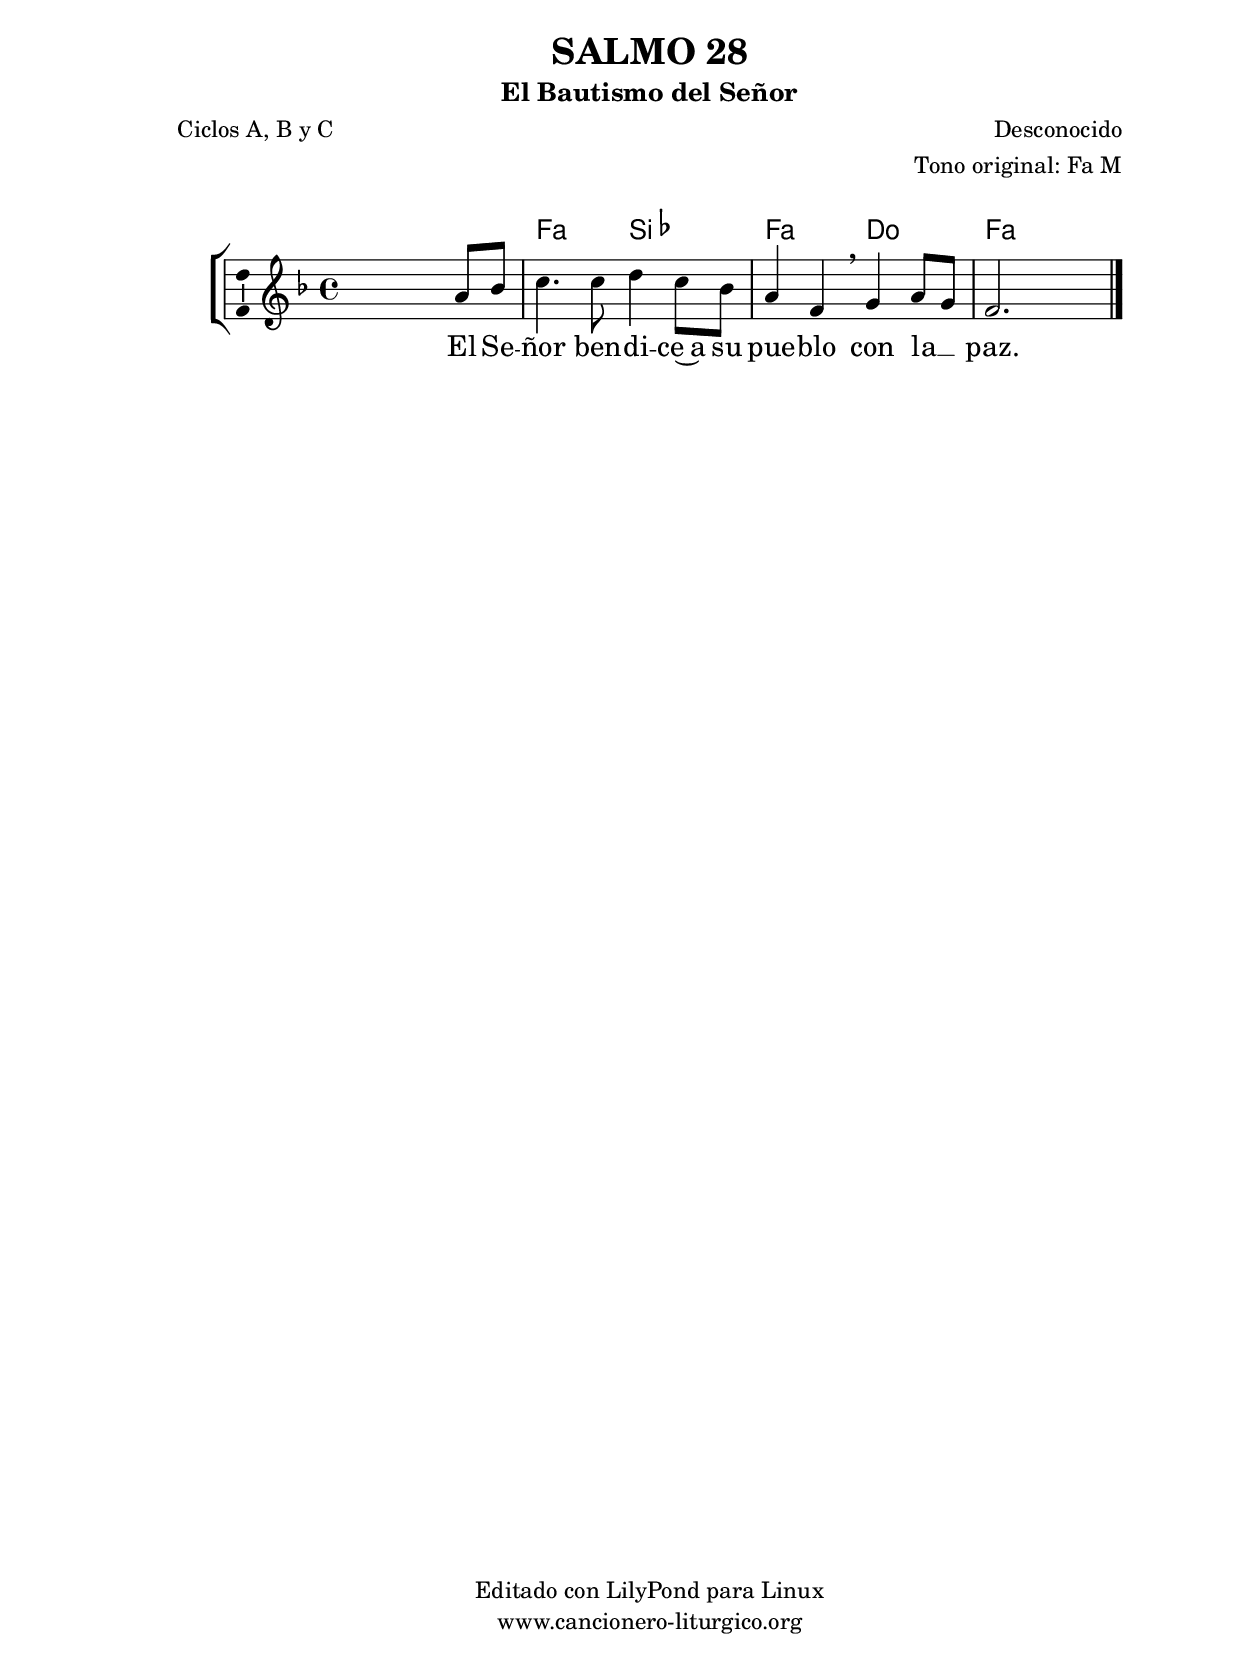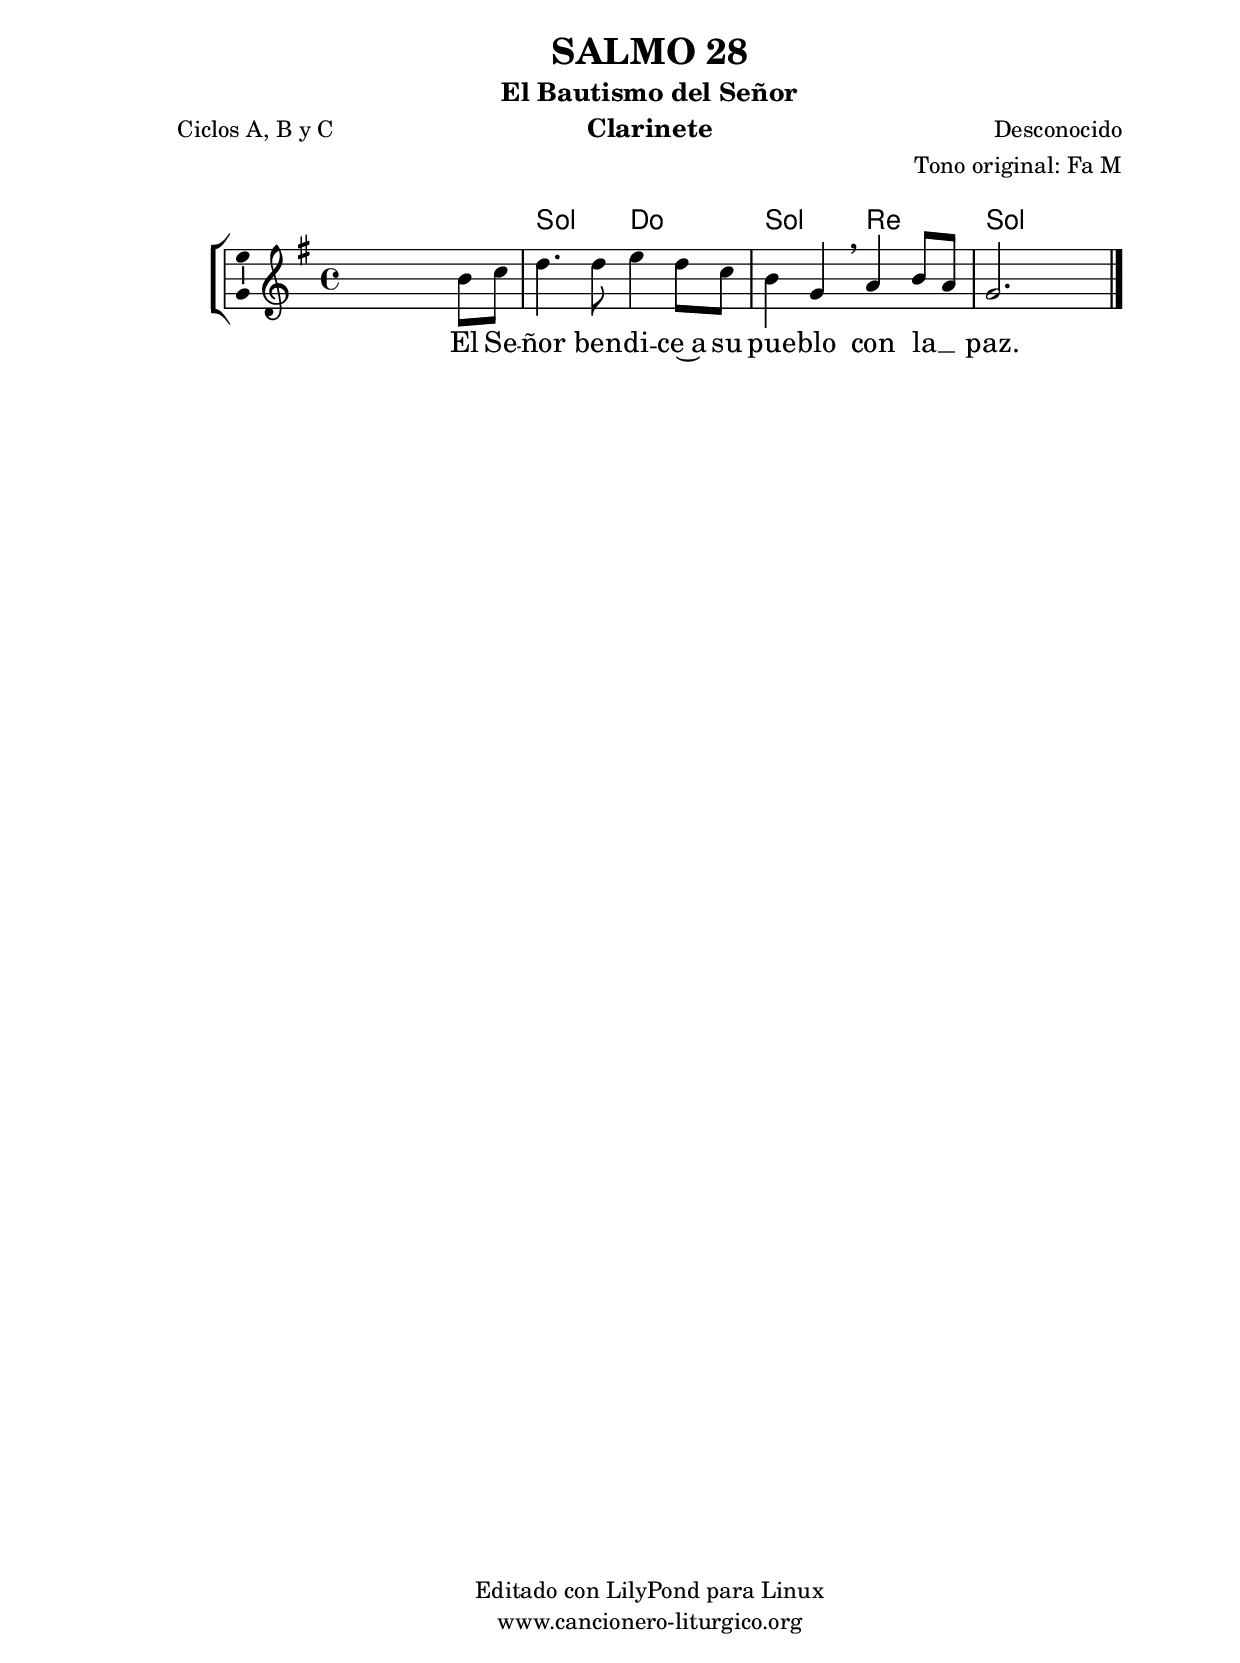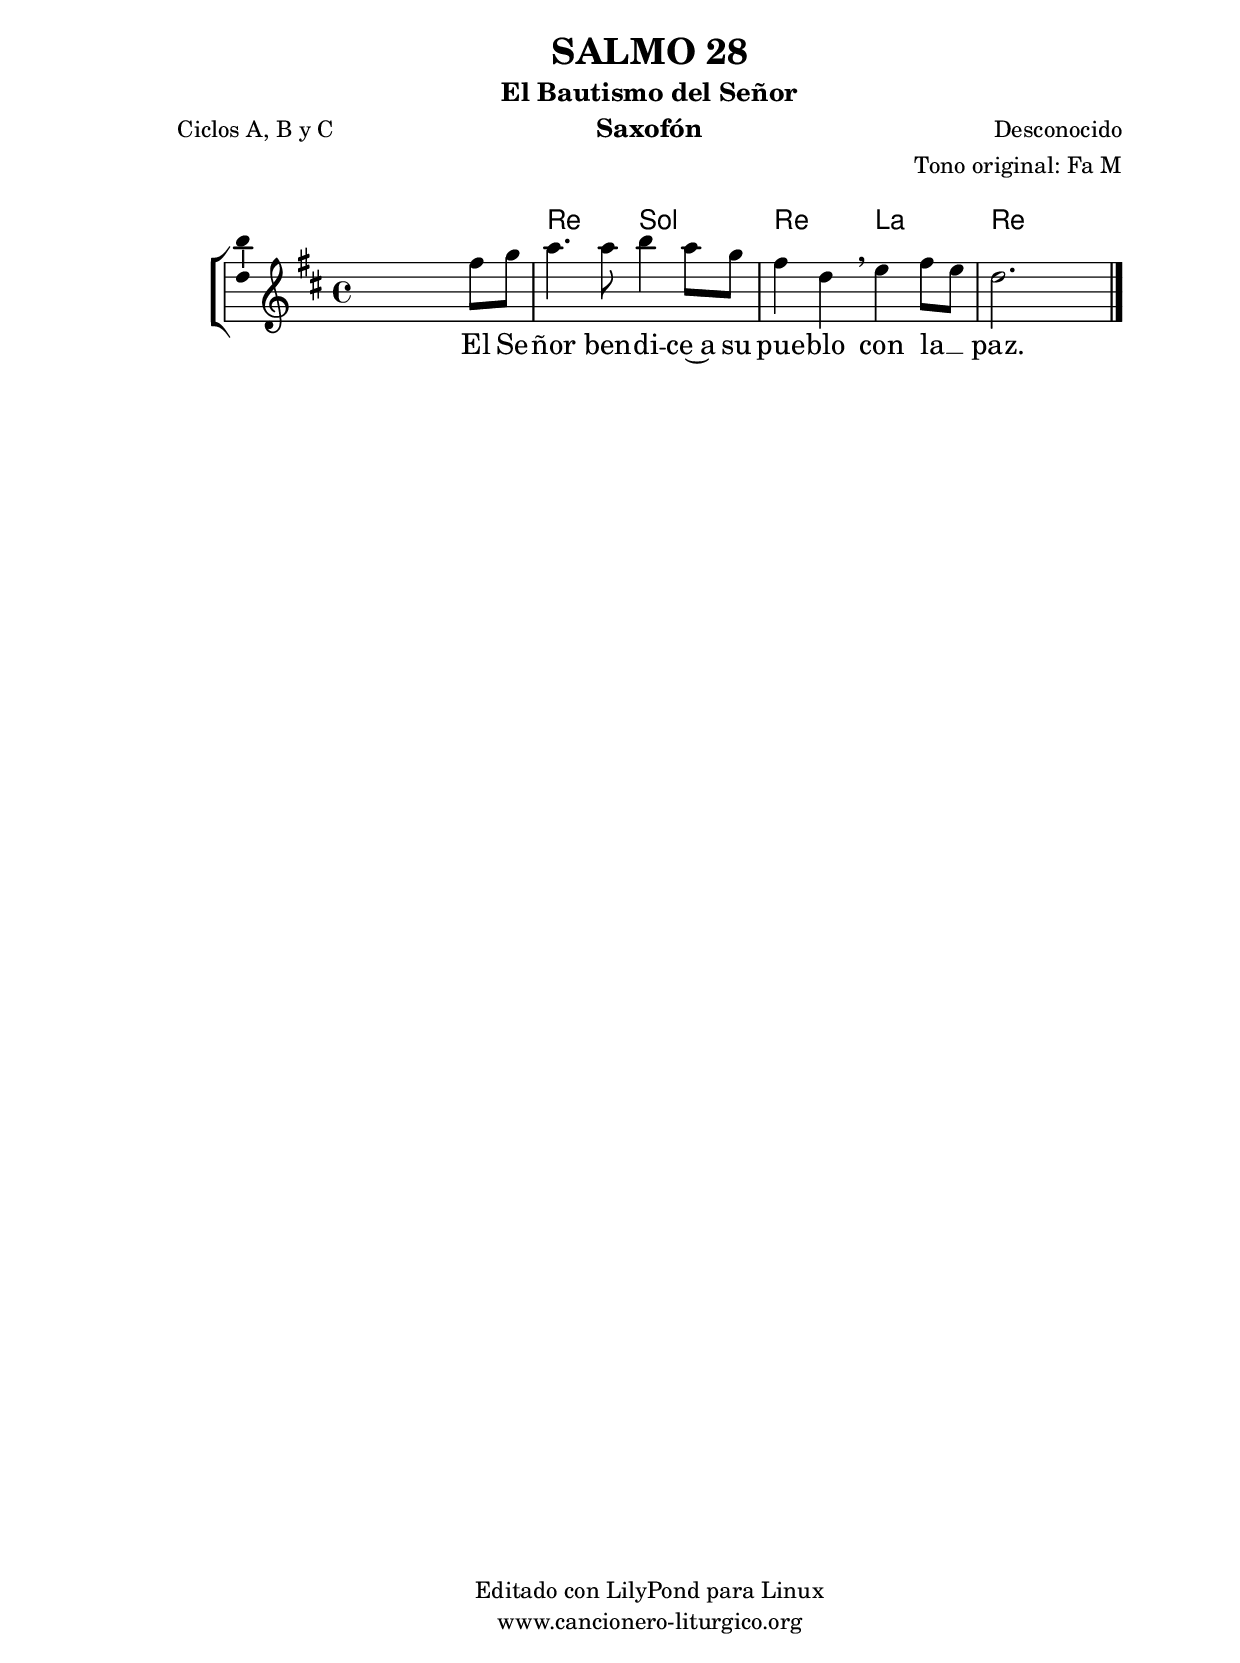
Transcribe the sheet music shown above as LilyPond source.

%
%para convertir .midi en .wav:
%timidity filename.midi -Ow -o finename.wav
%
%
%Para convertir de .wav a .mp3:
%lame -h -m j filename.wav
%
%
%para escuchar el midi:
%timidity nombrefichero.midi
%


%versión de lilypond para la que se ha escrito esta partitura:
\version "2.16.0"

	%Tamaño papel
	#(set-default-paper-size "a4")
	%Tamaño partitura
	#(set-global-staff-size 20)
	%No responde al pulsar sobre una nota
	#(ly:set-option 'point-and-click #f)

%parámetros del encabezamiento:
\header {
	title = "SALMO 28"
	subtitle = "El Bautismo del Señor"
	composer = "Desconocido"
	poet = "Ciclos A, B y C"
	meter = ""
	arranger = "Tono original: Fa M"
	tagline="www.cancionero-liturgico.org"
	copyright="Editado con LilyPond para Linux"
	}

%parámetros asociados al papel:
\paper  {
	oddHeaderMarkup = \markup {\fill-line { \on-the-fly #not-first-page \fromproperty #'header:title \on-the-fly #not-first-page \fromproperty #'header:composer }}
	evenHeaderMarkup = \markup {\fill-line { \fromproperty #'header:composer \fromproperty #'header:title }}
	#(set-paper-size "a4")
	print-page-number = ##f
	first-page-number = 1
	print-first-page-number = ##f
%	head-separation = 3.0 \cm
	top-margin = 2.0 \cm
	bottom-margin = 0.5\cm
%%%	bottom-margin = -1.0\cm
	left-margin = 3.0 \cm
	line-width = 16.0 \cm 
	indent = 8\mm
	interscoreline = 2.\mm
	between-system-space = 15\mm
%	para que las partituras no llenen la hoja:
	ragged-bottom = ##t
%	idem para la última hoja:
	ragged-last-bottom = ##f
%	para que las partituras llenen el ancho del papel:
	ragged-last = ##f
	after-title-space = 2.5 \cm
%page-count=1
%system-count=8

	%Flexible Vertical Spacing
%	markup-markup-spacing =
%	#'((basic-distance . 15) (minimum-distance . 15) (padding . 3))
	markup-system-spacing =
	#'((basic-distance . 15) (minimum-distance . 15) (padding . 3))
	system-system-spacing =
	#'((basic-distance . 15) (minimum-distance . 15) (padding . 3))
	score-system-spacing =
	#'((basic-distance . 15) (minimum-distance . 15) (padding . 5))
%	top-system-spacing = % header
%	#'((basic-distance . 8) (minimum-distance . 0) (padding . 3))
%	top-markup-spacing =
%	#'((basic-distance . 20) (minimum-distance . 20) (padding . 3))
	last-bottom-spacing = % footer
	#'((basic-distance . 5) (minimum-distance . 5) (padding . 3))
%	score-markup-spacing =
%	#'((basic-distance . 16) (minimum-distance . 13) (padding . 3))

	}


%parámetros que afectan a toda la partitura:
global =  {
	%clave de sol (G):
	\clef G
	%armadura:
%	\transpose f g
	\key f \major
	\tempo 4=80
	\set Score.tempoHideNote = ##t
	}


acordes = {
	\italianChords
	\chordmode {
%	\transpose f g
{

s1
f2 bes f c f s

	}
	}
}

melodia = 
%	\transpose f g
{
	\relative c''{

\time 4/4
s2 s4 a8 bes
c4. c8 d4 c8 bes
a4 f \breathe g a8 g
f2. s4

	\bar "|."
	}
	}


texto = \lyricmode {
El Se -- ñor ben -- di -- ce~a su pue -- blo con la __ _ paz.
	}


acordesStaff = \context ChordNames = acordesStaff <<
	\set chordChanges = ##t
	\acordes
	>>


vozStaff = \context Voice = vozStaff
\with {\consists "Ambitus_engraver"}
<<
%	\set Staff.instrumentName = ""
%	\set Staff.shortInstrumentName = ""
%	\set Staff.midiInstrument = #"clarinet"
%	\set Staff.midiInstrument = #"cello"
%	\set Staff.midiInstrument = #"flute"
	\set Staff.midiInstrument = #"electric guitar (jazz)"
%	\set Staff.midiInstrument = #"english horn"
%	\set Staff.midiInstrument = #"violin"
%	\set Staff.midiInstrument = #"glockenspiel"
	\set Staff.midiMinimumVolume = #0.7
	\set Staff.midiMaximumVolume = #0.9
	\global
	\melodia
	>>


textoStaff = \context Lyrics = textoStaff <<
	\lyricsto vozStaff \texto
	>>

\book {
	\score {
		\context ChoirStaff {
			\override StaffGroup.SystemStartBracket #'collapse-height = #1
			\override Score.SystemStartBar #'collapse-height = #1
			<<
			\acordesStaff
			\vozStaff
			\textoStaff
			>>
			}
		\layout {
	    		\context {
				\Lyrics
				\override LyricText #'font-size = #2
				}
	   		 \context {
				\Score
				%fontSize = #3
				\override StaffSymbol #'staff-space = #(magstep +3)
				%\override Beam #'thickness = #0.55
				%\override SpacingSpanner #'spacing-increment = #1.0
				%\override Slur #'height-limit = #1.5
				}
			}
		}
	\score {
		\unfoldRepeats
		\context ChoirStaff {
			<<
			\acordesStaff
			\vozStaff
			>>
			}
		\midi {
	  		\context {
	  			\Score
				tempoWholesPerMinute = #(ly:make-moment 70 4)
				}
			}
		}
	}

%Partitura para clarinete
#(define output-suffix "C")
\book {
	\header{
		instrument = "Clarinete"
		}
	\score {
		\context ChoirStaff {
			\override StaffGroup.SystemStartBracket #'collapse-height = #1
			\override Score.SystemStartBar #'collapse-height = #1
\transpose c d
			<<
			\acordesStaff
			\vozStaff
			\textoStaff
			>>
			}
		\layout {
	    		\context {
				\Lyrics
				\override LyricText #'font-size = #2
				}
	   		 \context {
				\Score
				%fontSize = #3
				\override StaffSymbol #'staff-space = #(magstep +3)
				%\override Beam #'thickness = #0.55
				%\override SpacingSpanner #'spacing-increment = #1.0
				%\override Slur #'height-limit = #1.5
				}
			}
		}
	}

%Partitura para saxofón
#(define output-suffix "S")
\book {
	\header{
		instrument = "Saxofón"
		}
	\score {
		\context ChoirStaff {
			\override StaffGroup.SystemStartBracket #'collapse-height = #1
			\override Score.SystemStartBar #'collapse-height = #1
\transpose c a
			<<
			\acordesStaff
			\vozStaff
			\textoStaff
			>>
			}
		\layout {
	    		\context {
				\Lyrics
				\override LyricText #'font-size = #2
				}
	   		 \context {
				\Score
				%fontSize = #3
				\override StaffSymbol #'staff-space = #(magstep +3)
				%\override Beam #'thickness = #0.55
				%\override SpacingSpanner #'spacing-increment = #1.0
				%\override Slur #'height-limit = #1.5
				}
			}
		}
	}

